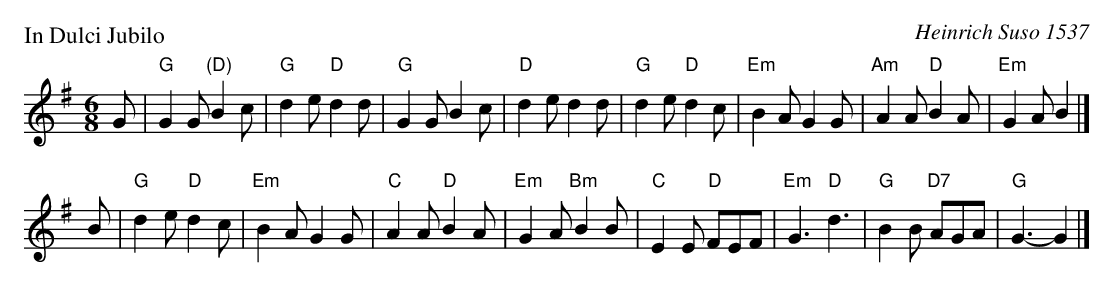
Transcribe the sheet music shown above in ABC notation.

X:1
P: In Dulci Jubilo
C: Heinrich Suso 1537
M: 6/8
L: 1/8
K: G
G \
| "G"G2G "(D)"B2c | "G"d2e "D"d2d \
| "G"G2G B2c | "D"d2e d2d \
| "G"d2e "D"d2c | "Em"B2A G2G \
| "Am"A2A "D"B2A | "Em"G2A B2 |]
B \
| "G"d2e "D"d2c | "Em"B2A G2G \
| "C"A2A "D"B2A | "Em"G2A "Bm"B2B \
| "C"E2E "D"FEF | "Em"G3 "D"d3 \
| "G"B2B "D7"AGA | "G"G3- G2 |]
